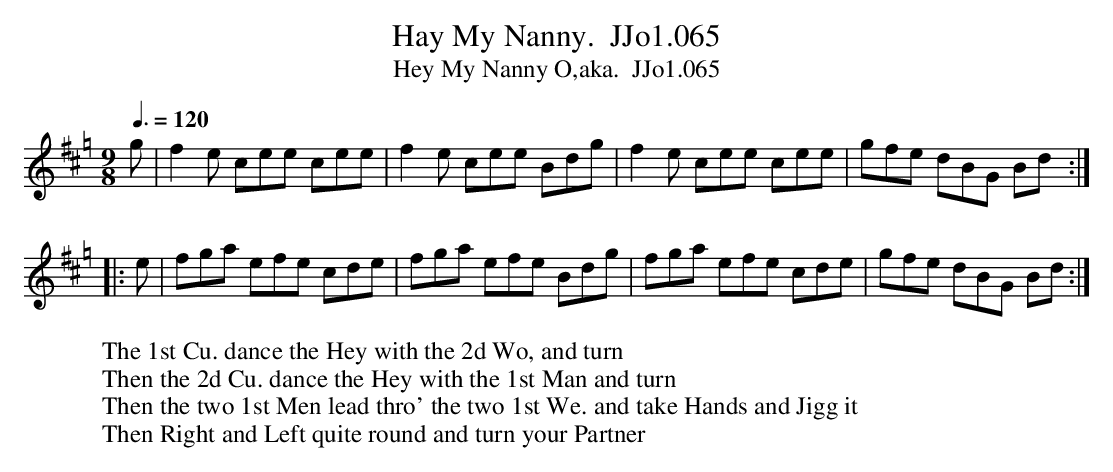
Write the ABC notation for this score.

X:1
T:Hay My Nanny.  JJo1.065
T:Hey My Nanny O,aka.  JJo1.065
M:9/8
L:1/8
Q:3/8=120
K:Hp
g | f2e cee cee | f2e cee Bdg | f2e cee cee | gfe dBG Bd :|
|: e |fga efe cde | fga efe Bdg | fga efe cde | gfe dBG Bd :|
W:The 1st Cu. dance the Hey with the 2d Wo, and turn
W:Then the 2d Cu. dance the Hey with the 1st Man and turn
W:Then the two 1st Men lead thro' the two 1st We. and take Hands and Jigg it
W:Then Right and Left quite round and turn your Partner
